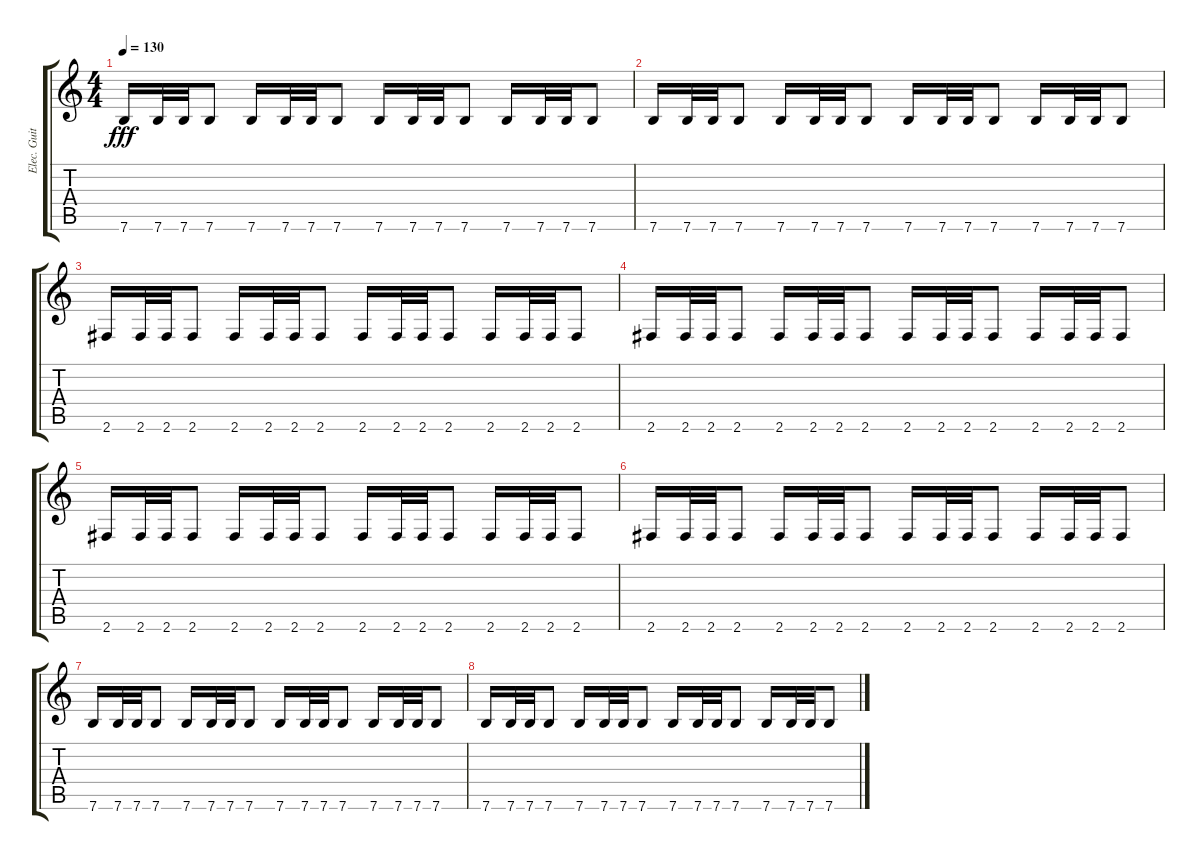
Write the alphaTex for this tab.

\track ("Elec. Guit. 1" "Elec. Guit") {instrument overdrivenguitar}
\staff {score tabs}
\tuning (E4 B3 G3 D3 A2 E2) {hide}
\ts (4 4)
\tempo 130
\clef g2
\ks c
7.6.16{dy fff} 7.6.32 7.6.32 7.6.8 7.6.16 7.6.32 7.6.32 7.6.8 7.6.16 7.6.32 7.6.32 7.6.8 7.6.16 7.6.32 7.6.32 7.6.8 |
7.6.16 7.6.32 7.6.32 7.6.8 7.6.16 7.6.32 7.6.32 7.6.8 7.6.16 7.6.32 7.6.32 7.6.8 7.6.16 7.6.32 7.6.32 7.6.8 |
2.6.16 2.6.32 2.6.32 2.6.8 2.6.16 2.6.32 2.6.32 2.6.8 2.6.16 2.6.32 2.6.32 2.6.8 2.6.16 2.6.32 2.6.32 2.6.8 |
2.6.16 2.6.32 2.6.32 2.6.8 2.6.16 2.6.32 2.6.32 2.6.8 2.6.16 2.6.32 2.6.32 2.6.8 2.6.16 2.6.32 2.6.32 2.6.8 |
2.6.16 2.6.32 2.6.32 2.6.8 2.6.16 2.6.32 2.6.32 2.6.8 2.6.16 2.6.32 2.6.32 2.6.8 2.6.16 2.6.32 2.6.32 2.6.8 |
2.6.16 2.6.32 2.6.32 2.6.8 2.6.16 2.6.32 2.6.32 2.6.8 2.6.16 2.6.32 2.6.32 2.6.8 2.6.16 2.6.32 2.6.32 2.6.8 |
7.6.16 7.6.32 7.6.32 7.6.8 7.6.16 7.6.32 7.6.32 7.6.8 7.6.16 7.6.32 7.6.32 7.6.8 7.6.16 7.6.32 7.6.32 7.6.8 |
7.6.16 7.6.32 7.6.32 7.6.8 7.6.16 7.6.32 7.6.32 7.6.8 7.6.16 7.6.32 7.6.32 7.6.8 7.6.16 7.6.32 7.6.32 7.6.8
